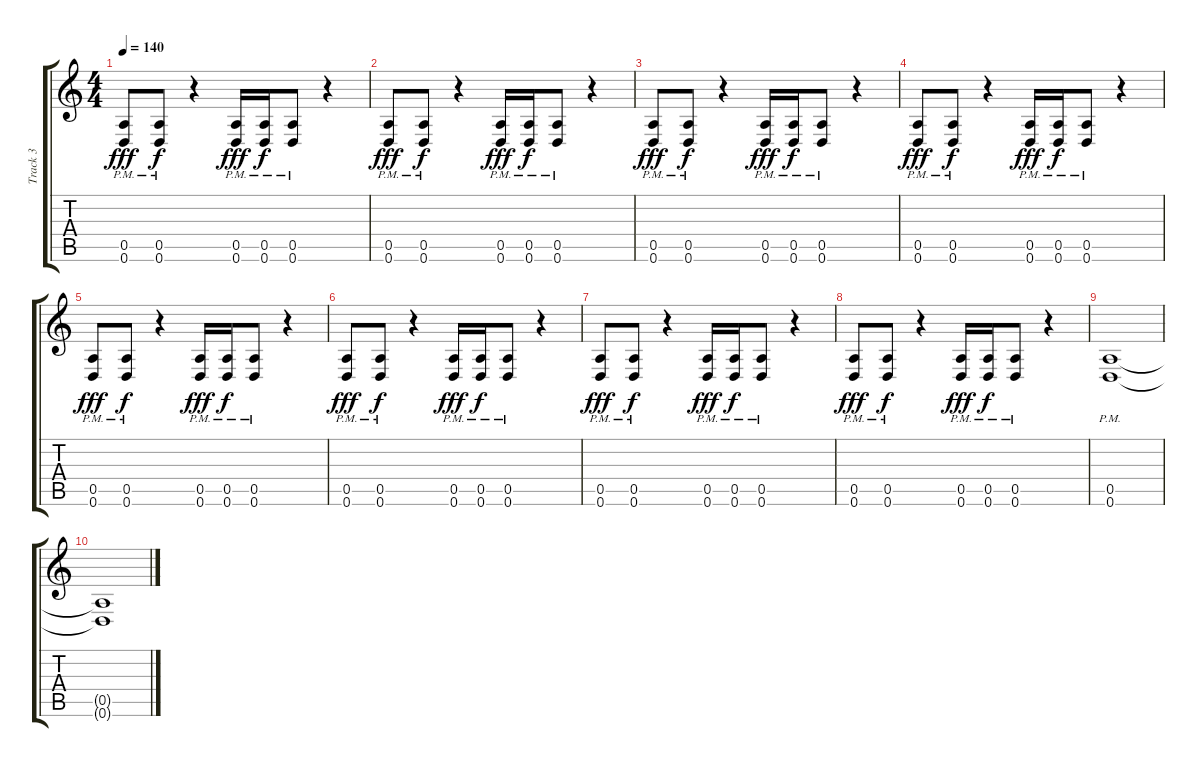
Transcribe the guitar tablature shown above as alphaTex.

\track ("Track 3" "Track 3") {instrument distortionguitar}
\staff {score tabs}
\tuning (E4 B3 G3 D3 A2 D2) {hide}
\ts (4 4)
\tempo 140
\clef g2
\ks c
(0.5{pm} 0.6{pm}).8{dy fff} (0.5{pm} 0.6{pm}).8{dy f} r.4 (0.5{pm} 0.6{pm}).16{dy fff} (0.5{pm} 0.6{pm}).16{dy f} (0.5{pm} 0.6{pm}).8 r.4 |
(0.5{pm} 0.6{pm}).8{dy fff} (0.5{pm} 0.6{pm}).8{dy f} r.4 (0.5{pm} 0.6{pm}).16{dy fff} (0.5{pm} 0.6{pm}).16{dy f} (0.5{pm} 0.6{pm}).8 r.4 |
(0.5{pm} 0.6{pm}).8{dy fff} (0.5{pm} 0.6{pm}).8{dy f} r.4 (0.5{pm} 0.6{pm}).16{dy fff} (0.5{pm} 0.6{pm}).16{dy f} (0.5{pm} 0.6{pm}).8 r.4 |
(0.5{pm} 0.6{pm}).8{dy fff} (0.5{pm} 0.6{pm}).8{dy f} r.4 (0.5{pm} 0.6{pm}).16{dy fff} (0.5{pm} 0.6{pm}).16{dy f} (0.5{pm} 0.6{pm}).8 r.4 |
(0.5{pm} 0.6{pm}).8{dy fff} (0.5{pm} 0.6{pm}).8{dy f} r.4 (0.5{pm} 0.6{pm}).16{dy fff} (0.5{pm} 0.6{pm}).16{dy f} (0.5{pm} 0.6{pm}).8 r.4 |
(0.5{pm} 0.6{pm}).8{dy fff} (0.5{pm} 0.6{pm}).8{dy f} r.4 (0.5{pm} 0.6{pm}).16{dy fff} (0.5{pm} 0.6{pm}).16{dy f} (0.5{pm} 0.6{pm}).8 r.4 |
(0.5{pm} 0.6{pm}).8{dy fff} (0.5{pm} 0.6{pm}).8{dy f} r.4 (0.5{pm} 0.6{pm}).16{dy fff} (0.5{pm} 0.6{pm}).16{dy f} (0.5{pm} 0.6{pm}).8 r.4 |
(0.5{pm} 0.6{pm}).8{dy fff} (0.5{pm} 0.6{pm}).8{dy f} r.4 (0.5{pm} 0.6{pm}).16{dy fff} (0.5{pm} 0.6{pm}).16{dy f} (0.5{pm} 0.6{pm}).8 r.4 |
(0.5{pm} 0.6{pm}).1 |
(0.5{t} 0.6{t}).1
